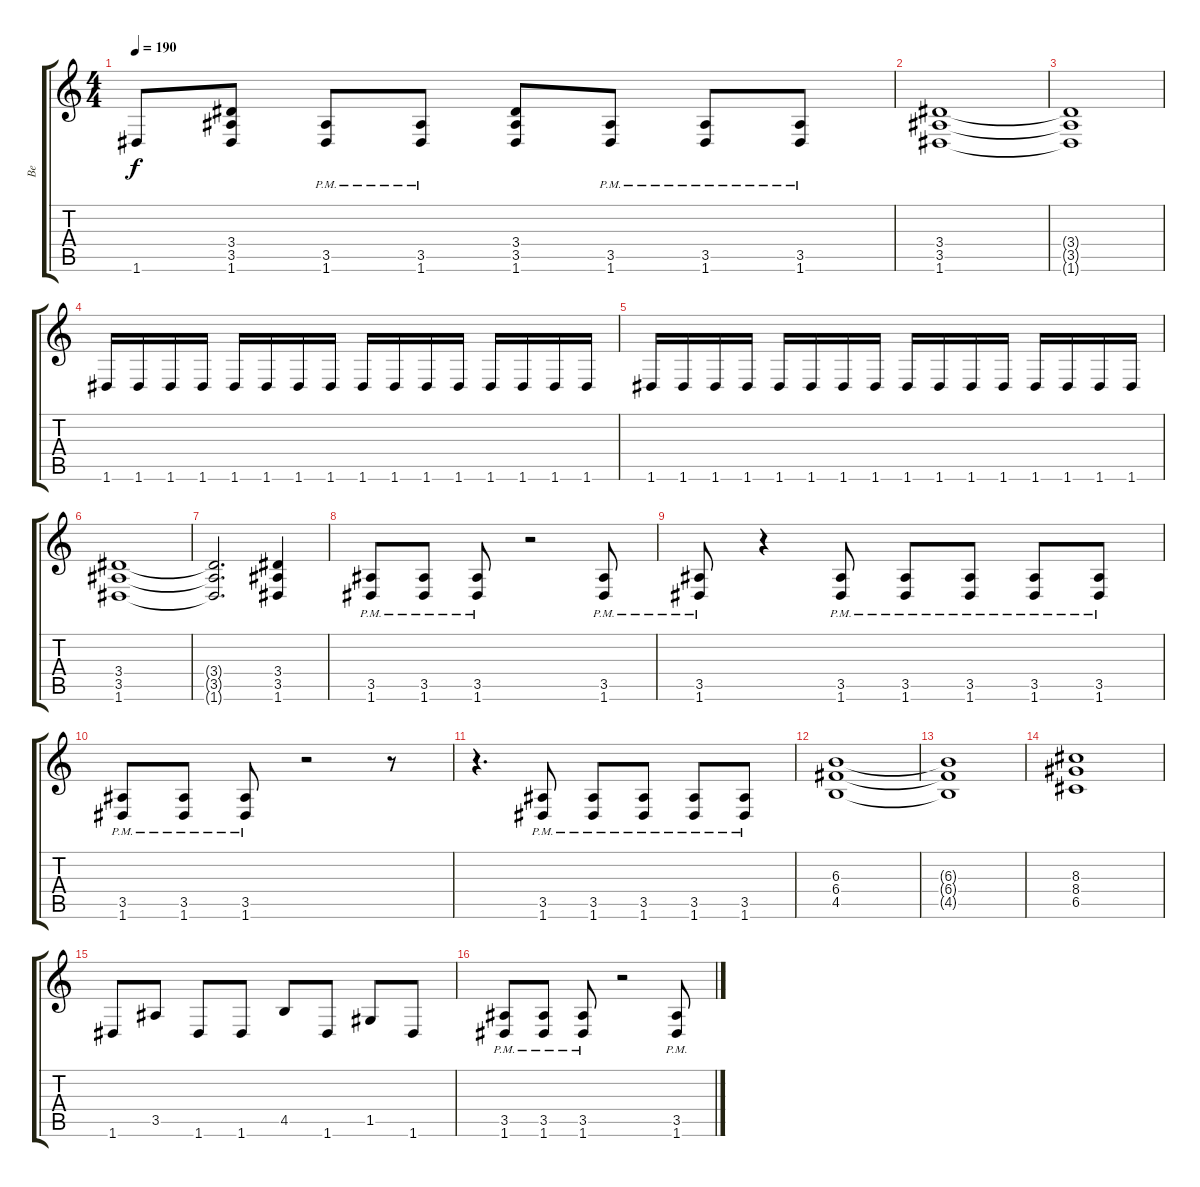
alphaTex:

\track ("Be" "Be") {instrument overdrivenguitar}
\staff {score tabs}
\tuning (D4 A3 F3 C3 G2 D2) {hide}
\ts (4 4)
\tempo 190
\clef g2
\ks c
1.6.8{dy f} (3.4 3.5 1.6).8 (3.5{pm} 1.6).8 (3.5{pm} 1.6).8 (3.4 3.5 1.6).8 (3.5{pm} 1.6).8 (3.5{pm} 1.6).8 (3.5{pm} 1.6).8 |
(3.4 3.5 1.6).1 |
(3.4{t} 3.5{t} 1.6{t}).1 |
1.6.16 1.6.16 1.6.16 1.6.16 1.6.16 1.6.16 1.6.16 1.6.16 1.6.16 1.6.16 1.6.16 1.6.16 1.6.16 1.6.16 1.6.16 1.6.16 |
1.6.16 1.6.16 1.6.16 1.6.16 1.6.16 1.6.16 1.6.16 1.6.16 1.6.16 1.6.16 1.6.16 1.6.16 1.6.16 1.6.16 1.6.16 1.6.16 |
(3.4 3.5 1.6).1 |
(3.4{t} 3.5{t} 1.6{t}).2{d} (3.4 3.5 1.6).4 |
(3.5{pm} 1.6).8 (3.5{pm} 1.6).8 (3.5{pm} 1.6).8 r.2 (3.5{pm} 1.6).8 |
(3.5{pm} 1.6).8 r.4 (3.5{pm} 1.6).8 (3.5{pm} 1.6).8 (3.5{pm} 1.6).8 (3.5{pm} 1.6).8 (3.5{pm} 1.6).8 |
(3.5{pm} 1.6).8 (3.5{pm} 1.6).8 (3.5{pm} 1.6).8 r.2 r.8 |
r.4{d} (3.5{pm} 1.6).8 (3.5{pm} 1.6).8 (3.5{pm} 1.6).8 (3.5{pm} 1.6).8 (3.5{pm} 1.6).8 |
(6.3 6.4 4.5).1 |
(6.3{t} 6.4{t} 4.5{t}).1 |
(8.3 8.4 6.5).1 |
1.6.8 3.5.8 1.6.8 1.6.8 4.5.8 1.6.8 1.5.8 1.6.8 |
(3.5{pm} 1.6).8 (3.5{pm} 1.6).8 (3.5{pm} 1.6).8 r.2 (3.5{pm} 1.6).8
